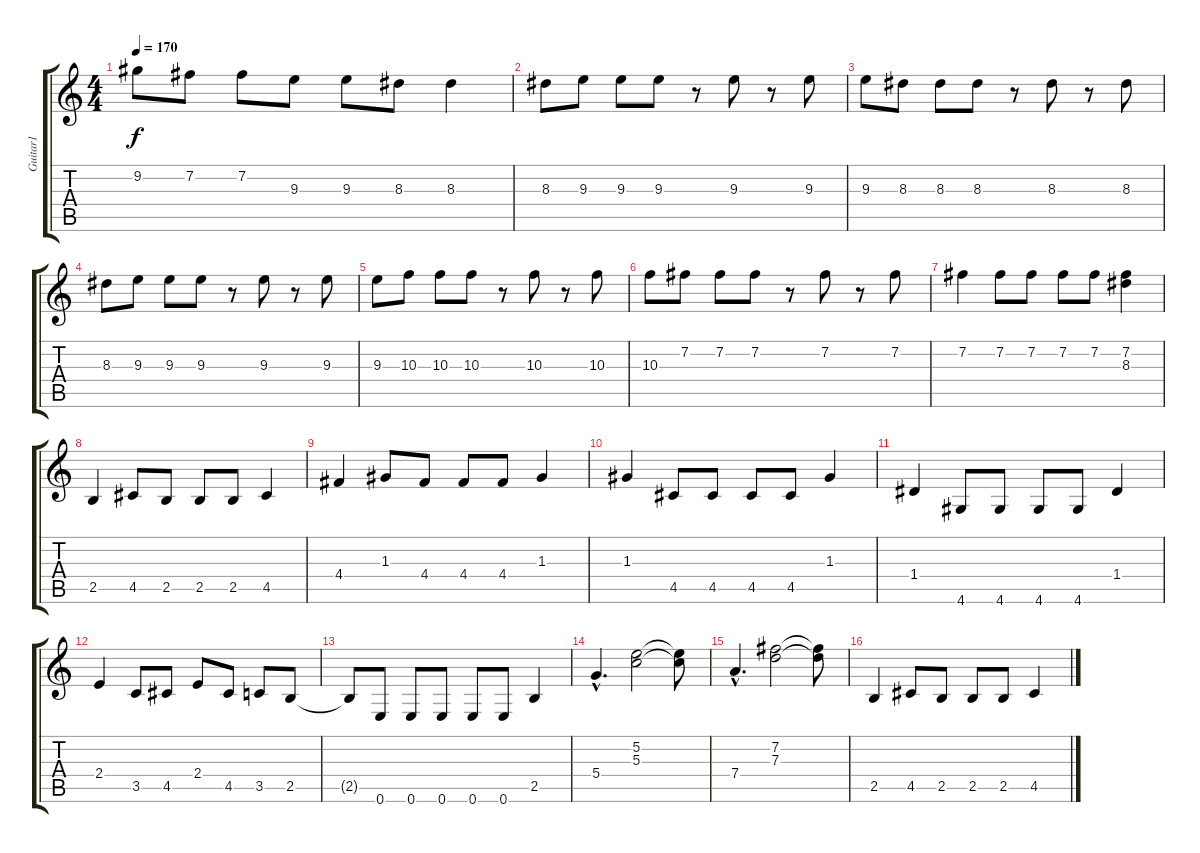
\track ("Guitar1" "Guitar1") {instrument distortionguitar}
\staff {score tabs}
\tuning (E4 B3 G3 D3 A2 E2) {hide}
\ts (4 4)
\tempo 170
\clef g2
\ks c
9.2.8{dy f} 7.2.8 7.2.8 9.3.8 9.3.8 8.3.8 8.3.4 |
8.3.8 9.3.8 9.3.8 9.3.8 r.8 9.3.8 r.8 9.3.8 |
9.3.8 8.3.8 8.3.8 8.3.8 r.8 8.3.8 r.8 8.3.8 |
8.3.8 9.3.8 9.3.8 9.3.8 r.8 9.3.8 r.8 9.3.8 |
9.3.8 10.3.8 10.3.8 10.3.8 r.8 10.3.8 r.8 10.3.8 |
10.3.8 7.2.8 7.2.8 7.2.8 r.8 7.2.8 r.8 7.2.8 |
7.2.4 7.2.8 7.2.8 7.2.8 7.2.8 (7.2 8.3).4 |
2.5.4 4.5.8 2.5.8 2.5.8 2.5.8 4.5.4 |
4.4.4 1.3.8 4.4.8 4.4.8 4.4.8 1.3.4 |
1.3.4 4.5.8 4.5.8 4.5.8 4.5.8 1.3.4 |
1.4.4 4.6.8 4.6.8 4.6.8 4.6.8 1.4.4 |
2.4.4 3.5.8 4.5.8 2.4.8 4.5.8 3.5.8 2.5.8 |
2.5{t}.8 0.6.8 0.6.8 0.6.8 0.6.8 0.6.8 2.5.4 |
5.4{hac}.4{d} (5.2 5.3).2 (5.2{t} 5.3{t}).8 |
7.4{hac}.4{d} (7.2 7.3).2 (7.2{t} 7.3{t}).8 |
2.5.4 4.5.8 2.5.8 2.5.8 2.5.8 4.5.4
